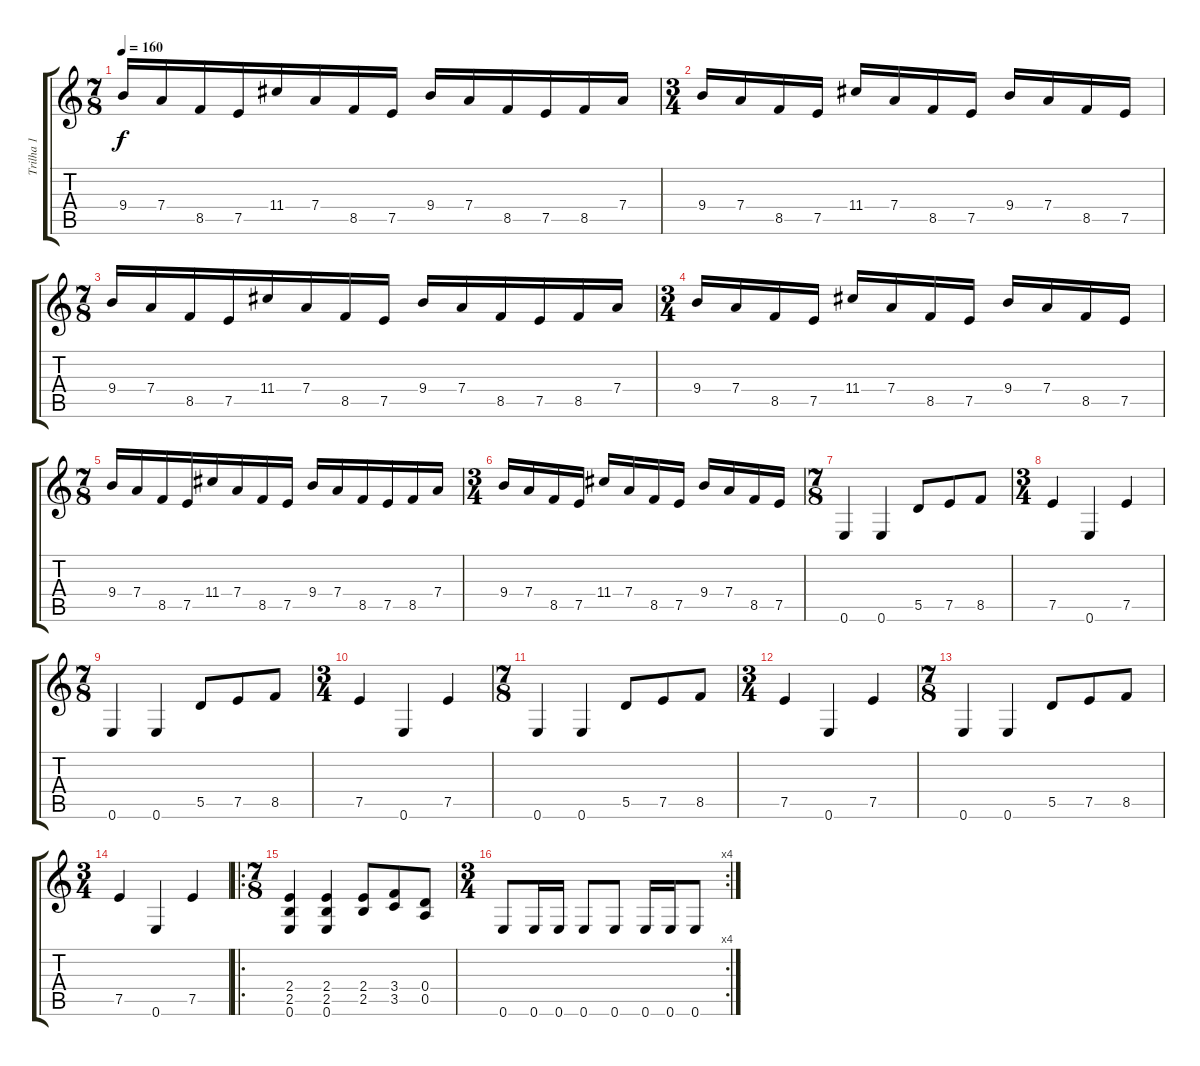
\track ("Trilha 1" "Trilha 1") {instrument distortionguitar}
\staff {score tabs}
\tuning (E4 B3 G3 D3 A2 E2) {hide}
\ts (7 8)
\tempo 160
\clef g2
\ks c
9.4.16{dy f} 7.4.16 8.5.16 7.5.16 11.4.16 7.4.16 8.5.16 7.5.16 9.4.16 7.4.16 8.5.16 7.5.16 8.5.16 7.4.16 |
\ts (3 4)
9.4.16 7.4.16 8.5.16 7.5.16 11.4.16 7.4.16 8.5.16 7.5.16 9.4.16 7.4.16 8.5.16 7.5.16 |
\ts (7 8)
9.4.16 7.4.16 8.5.16 7.5.16 11.4.16 7.4.16 8.5.16 7.5.16 9.4.16 7.4.16 8.5.16 7.5.16 8.5.16 7.4.16 |
\ts (3 4)
9.4.16 7.4.16 8.5.16 7.5.16 11.4.16 7.4.16 8.5.16 7.5.16 9.4.16 7.4.16 8.5.16 7.5.16 |
\ts (7 8)
9.4.16 7.4.16 8.5.16 7.5.16 11.4.16 7.4.16 8.5.16 7.5.16 9.4.16 7.4.16 8.5.16 7.5.16 8.5.16 7.4.16 |
\ts (3 4)
9.4.16 7.4.16 8.5.16 7.5.16 11.4.16 7.4.16 8.5.16 7.5.16 9.4.16 7.4.16 8.5.16 7.5.16 |
\ts (7 8)
0.6.4 0.6.4 5.5.8 7.5.8 8.5.8 |
\ts (3 4)
7.5.4 0.6.4 7.5.4 |
\ts (7 8)
0.6.4 0.6.4 5.5.8 7.5.8 8.5.8 |
\ts (3 4)
7.5.4 0.6.4 7.5.4 |
\ts (7 8)
0.6.4 0.6.4 5.5.8 7.5.8 8.5.8 |
\ts (3 4)
7.5.4 0.6.4 7.5.4 |
\ts (7 8)
0.6.4 0.6.4 5.5.8 7.5.8 8.5.8 |
\ts (3 4)
7.5.4 0.6.4 7.5.4 |
\ro
\ts (7 8)
(2.4 2.5 0.6).4 (2.4 2.5 0.6).4 (2.4 2.5).8 (3.4 3.5).8 (0.4 0.5).8 |
\rc 4
\ts (3 4)
0.6.8 0.6.16 0.6.16 0.6.8 0.6.8 0.6.16 0.6.16 0.6.8
